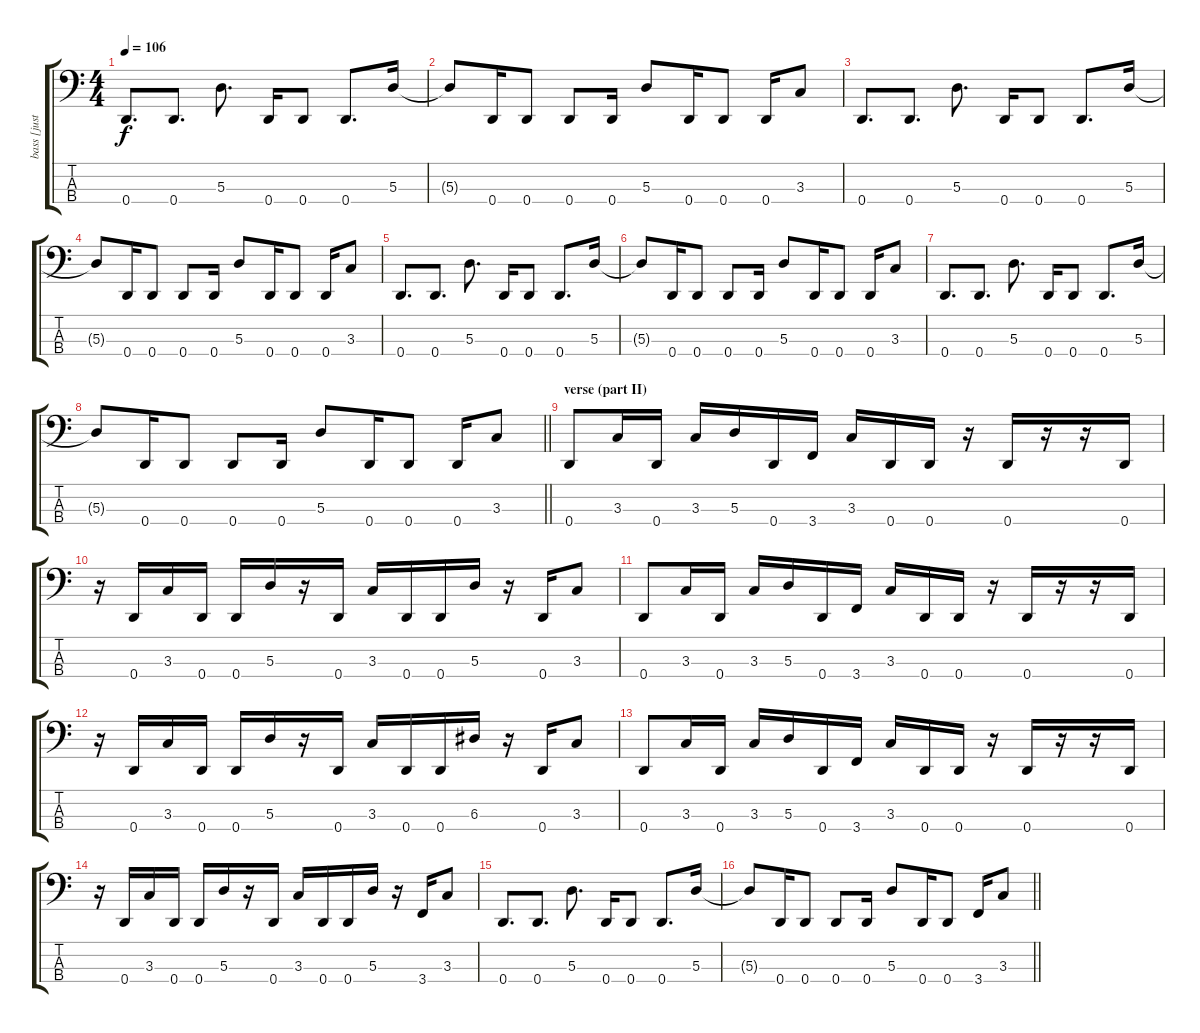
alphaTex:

\track ("bass [justin chancellor]" "bass [just") {instrument electricbassfinger}
\staff {score tabs}
\tuning (G2 D2 A1 D1) {hide}
\ts (4 4)
\tempo 106
\clef f4
\ks c
0.4.8{d dy f} 0.4.8{d} 5.3.8{d} 0.4.16 0.4.8 0.4.8{d} 5.3.16 |
5.3{t}.8 0.4.16 0.4.8 0.4.8 0.4.16 5.3.8 0.4.16 0.4.8 0.4.16 3.3.8 |
0.4.8{d} 0.4.8{d} 5.3.8{d} 0.4.16 0.4.8 0.4.8{d} 5.3.16 |
5.3{t}.8 0.4.16 0.4.8 0.4.8 0.4.16 5.3.8 0.4.16 0.4.8 0.4.16 3.3.8 |
0.4.8{d} 0.4.8{d} 5.3.8{d} 0.4.16 0.4.8 0.4.8{d} 5.3.16 |
5.3{t}.8 0.4.16 0.4.8 0.4.8 0.4.16 5.3.8 0.4.16 0.4.8 0.4.16 3.3.8 |
0.4.8{d} 0.4.8{d} 5.3.8{d} 0.4.16 0.4.8 0.4.8{d} 5.3.16 |
\barLineRight lightlight
5.3{t}.8 0.4.16 0.4.8 0.4.8 0.4.16 5.3.8 0.4.16 0.4.8 0.4.16 3.3.8 |
\section ("" "verse (part II)")
0.4.8 3.3.16 0.4.16 3.3.16 5.3.16 0.4.16 3.4.16 3.3.16 0.4.16 0.4.16 r.16 0.4.16 r.16 r.16 0.4.16 |
r.16 0.4.16 3.3.16 0.4.16 0.4.16 5.3.16 r.16 0.4.16 3.3.16 0.4.16 0.4.16 5.3.16 r.16 0.4.16 3.3.8 |
0.4.8 3.3.16 0.4.16 3.3.16 5.3.16 0.4.16 3.4.16 3.3.16 0.4.16 0.4.16 r.16 0.4.16 r.16 r.16 0.4.16 |
r.16 0.4.16 3.3.16 0.4.16 0.4.16 5.3.16 r.16 0.4.16 3.3.16 0.4.16 0.4.16 6.3.16 r.16 0.4.16 3.3.8 |
0.4.8 3.3.16 0.4.16 3.3.16 5.3.16 0.4.16 3.4.16 3.3.16 0.4.16 0.4.16 r.16 0.4.16 r.16 r.16 0.4.16 |
r.16 0.4.16 3.3.16 0.4.16 0.4.16 5.3.16 r.16 0.4.16 3.3.16 0.4.16 0.4.16 5.3.16 r.16 3.4.16 3.3.8 |
0.4.8{d} 0.4.8{d} 5.3.8{d} 0.4.16 0.4.8 0.4.8{d} 5.3.16 |
\barLineRight lightlight
5.3{t}.8 0.4.16 0.4.8 0.4.8 0.4.16 5.3.8 0.4.16 0.4.8 3.4.16 3.3.8
